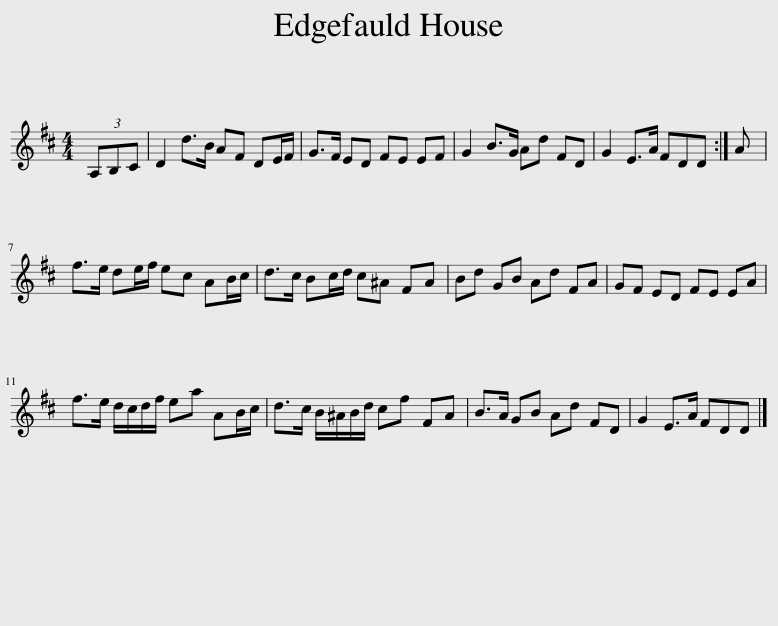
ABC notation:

X:1
L:1/8
M:4/4
I:linebreak $
K:D
V:1 treble
V:1
 (3A,B,C | D2 d>B AF DE/F/ | G>F ED FE EF | G2 B>G Ad FD | G2 E>A FDD :| %5
 A |$ f>e de/f/ ec AB/c/ | d>c Bc/d/ c^A FA | Bd GB Ad FA | GF ED FE EA |$ %10
 f>e d/c/d/f/ ea AB/c/ | d>c B/^A/B/d/ cf FA | B>A GB Ad FD | G2 E>A FDD |] %14
